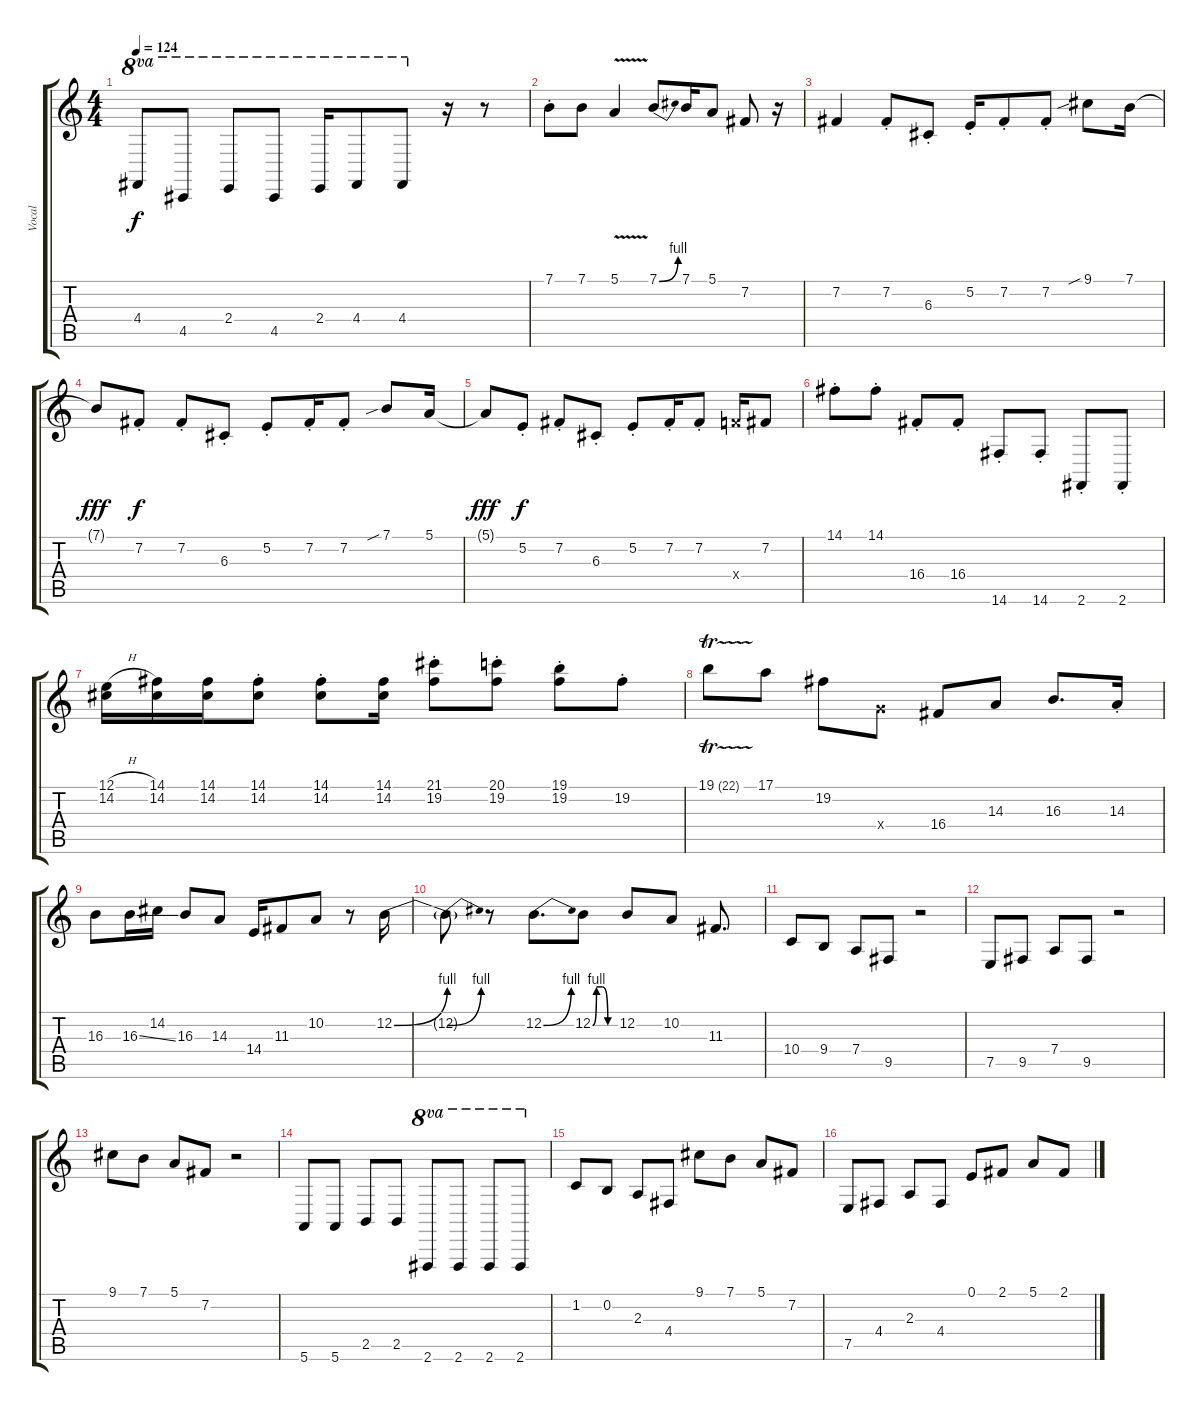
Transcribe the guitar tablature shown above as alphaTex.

\track ("Vocal" "Vocal") {instrument lead8bassandlead}
\staff {score tabs}
\tuning (E4 B3 G3 D3 A2 E2) {hide}
\ts (4 4)
\tempo 124
\clef g2
\ks c
4.4.8{ot 8va dy f} 4.5.8{ot 8va} 2.4.8{ot 8va} 4.5.8{ot 8va} 2.4.16{ot 8va} 4.4.8{ot 8va} 4.4.8{ot 8va} r.16 r.8 |
7.1{st}.8 7.1.8 5.1{v}.4 7.1{be (bend 0 0 60 4)}.8 7.1.16 5.1.8 7.2.8 r.16 |
7.2.4 7.2{st}.8 6.3{st}.8 5.2{st}.16 7.2{st}.8 7.2{st}.8 9.1{sib}.8 7.1.16 |
7.1{t}.8{dy fff} 7.2{st}.8{dy f} 7.2{st}.8 6.3{st}.8 5.2{st}.8 7.2{st}.16 7.2{st}.8 7.1{sib}.8 5.1.16 |
5.1{t}.8{dy fff} 5.2{st}.8{dy f} 7.2{st}.8 6.3{st}.8 5.2{st}.8 7.2{st}.16 7.2{st}.8 15.4{x}.16 7.2.8 |
14.1{st}.8 14.1{st}.8 16.4{st}.8 16.4{st}.8 14.6{st}.8 14.6{st}.8 2.6{st}.8 2.6{st}.8 |
(12.1{h} 14.2).16 (14.1 14.2).16 (14.1 14.2).16 (14.1{st} 14.2{st}).8 (14.1{st} 14.2{st}).8 (14.1 14.2).16 (21.1{st} 19.2{st}).8 (20.1{st} 19.2{st}).8 (19.1{st} 19.2{st}).8 19.2{st}.8 |
19.1{tr (22 32)}.8 17.1.8 19.2.8 17.4{x}.8 16.4.8 14.3.8 16.3.8{d} 14.3{st}.16 |
16.3.8 16.3{ss}.16 14.2.16 16.3.8 14.3.8 14.4.16 11.3.8 10.2.8 r.8 12.2{be (bend 0 0 60 4)}.16 |
12.2{be (bend 0 0 60 4) t}.8 r.8 12.2{be (bend 0 0 60 4)}.8{d} 12.2{be (custom 0 0 10 4 25 4 40 0 60 0)}.8 12.2.8 10.2.8 11.3.8{d} |
10.4.8 9.4.8 7.4.8 9.5.8 r.2 |
7.5.8 9.5.8 7.4.8 9.5.8 r.2 |
9.1.8 7.1.8 5.1.8 7.2.8 r.2 |
5.6.8 5.6.8 2.5.8 2.5.8 2.6.8{ot 8va} 2.6.8{ot 8va} 2.6.8{ot 8va} 2.6.8{ot 8va} |
1.2.8 0.2.8 2.3.8 4.4.8 9.1.8 7.1.8 5.1.8 7.2.8 |
7.5.8 4.4.8 2.3.8 4.4.8 0.1.8 2.1.8 5.1.8 2.1.8
